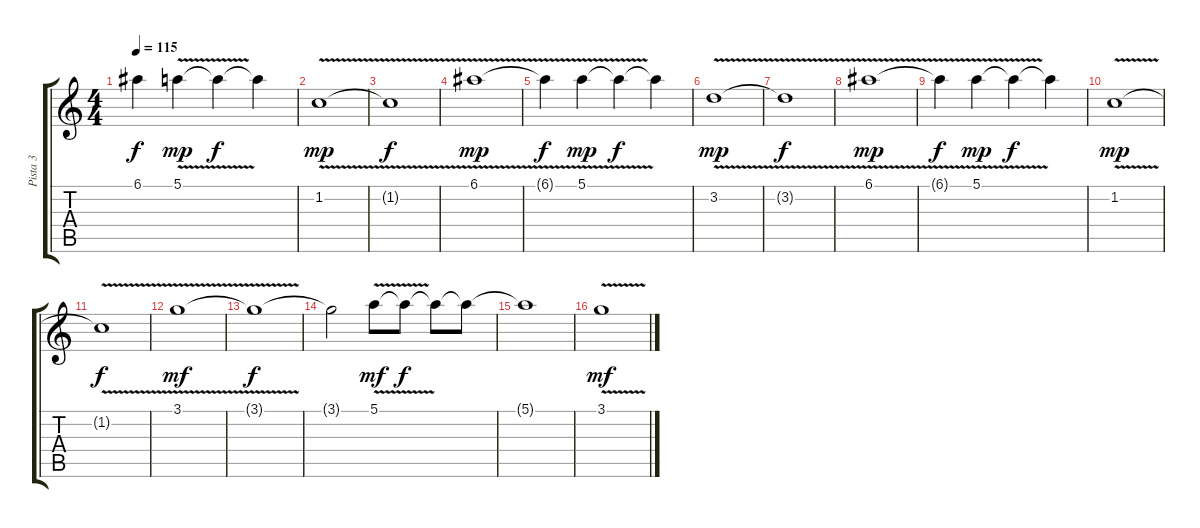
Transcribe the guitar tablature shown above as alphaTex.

\track ("Pista 3" "Pista 3") {instrument overdrivenguitar}
\staff {score tabs}
\tuning (E4 B3 G3 D3 A2 E2) {hide}
\ts (4 4)
\tempo 115
\clef g2
\ks c
6.1{t}.4{dy f} 5.1{v}.4{dy mp} 5.1{t}.4{dy f} 5.1{t}.4 |
1.2{v}.1{dy mp} |
1.2{t}.1{dy f} |
6.1{v}.1{dy mp} |
6.1{t}.4{dy f} 5.1{v}.4{dy mp} 5.1{t}.4{dy f} 5.1{t}.4 |
3.2{v}.1{dy mp} |
3.2{t}.1{dy f} |
6.1{v}.1{dy mp} |
6.1{t}.4{dy f} 5.1{v}.4{dy mp} 5.1{t}.4{dy f} 5.1{t}.4 |
1.2{v}.1{dy mp} |
1.2{t}.1{dy f} |
3.1{v}.1{dy mf} |
3.1{t}.1{dy f} |
3.1{t}.2 5.1{v}.8{dy mf} 5.1{t}.8{dy f} 5.1{t}.8 5.1{t}.8 |
5.1{t}.1 |
3.1{v}.1{dy mf}
